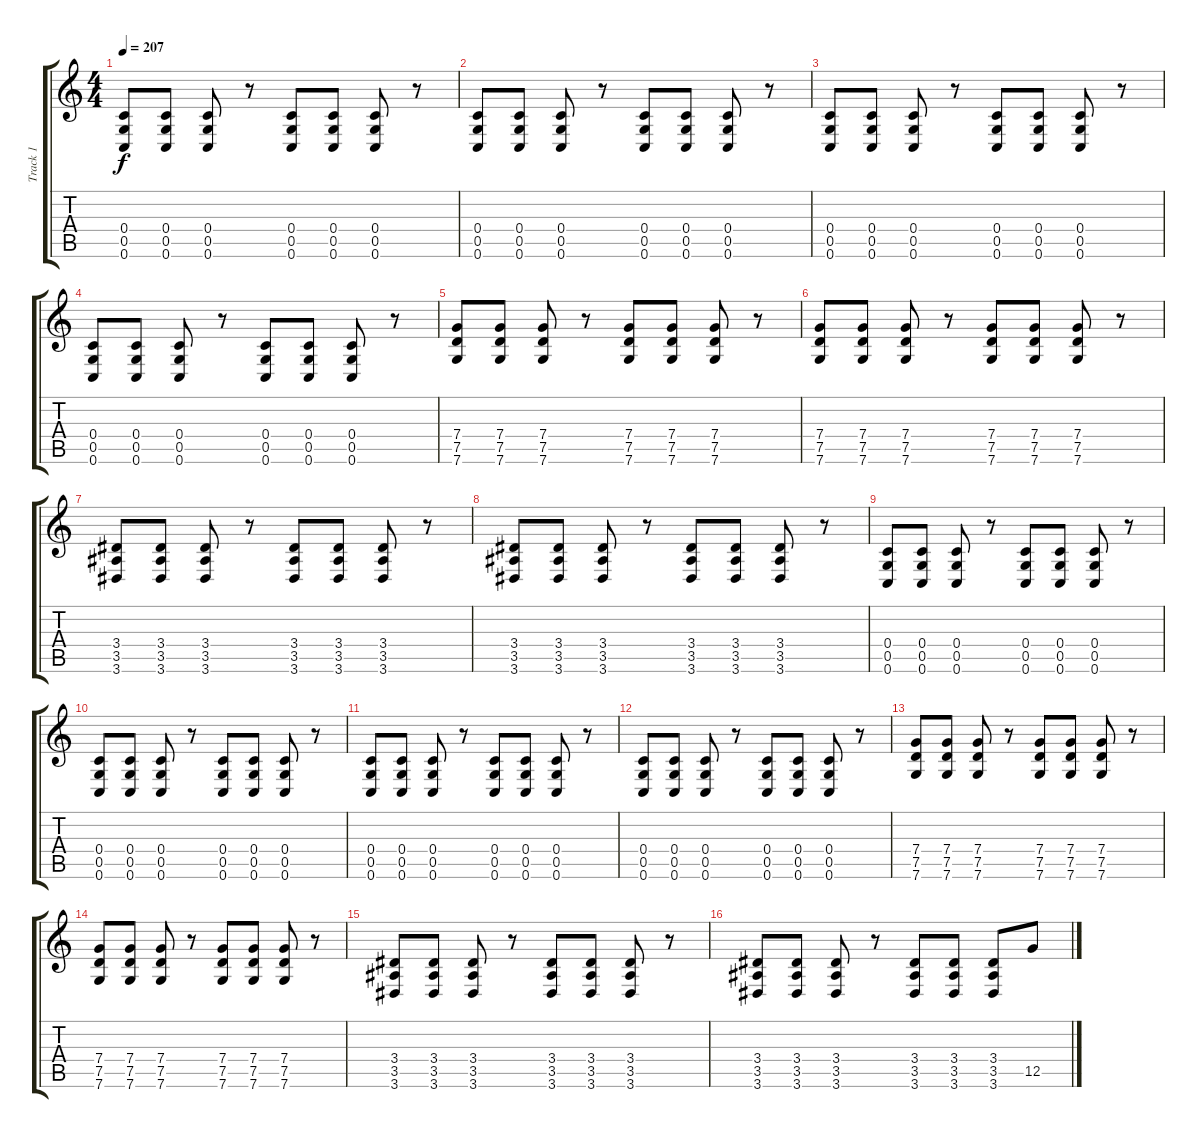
\track ("Track 1" "Track 1") {instrument distortionguitar}
\staff {score tabs}
\tuning (D4 A3 F3 C3 G2 C2) {hide}
\ts (4 4)
\tempo 207
\clef g2
\ks c
(0.4 0.5 0.6).8{dy f} (0.4 0.5 0.6).8 (0.4 0.5 0.6).8 r.8 (0.4 0.5 0.6).8 (0.4 0.5 0.6).8 (0.4 0.5 0.6).8 r.8 |
(0.4 0.5 0.6).8 (0.4 0.5 0.6).8 (0.4 0.5 0.6).8 r.8 (0.4 0.5 0.6).8 (0.4 0.5 0.6).8 (0.4 0.5 0.6).8 r.8 |
(0.4 0.5 0.6).8 (0.4 0.5 0.6).8 (0.4 0.5 0.6).8 r.8 (0.4 0.5 0.6).8 (0.4 0.5 0.6).8 (0.4 0.5 0.6).8 r.8 |
(0.4 0.5 0.6).8 (0.4 0.5 0.6).8 (0.4 0.5 0.6).8 r.8 (0.4 0.5 0.6).8 (0.4 0.5 0.6).8 (0.4 0.5 0.6).8 r.8 |
(7.4 7.5 7.6).8 (7.4 7.5 7.6).8 (7.4 7.5 7.6).8 r.8 (7.4 7.5 7.6).8 (7.4 7.5 7.6).8 (7.4 7.5 7.6).8 r.8 |
(7.4 7.5 7.6).8 (7.4 7.5 7.6).8 (7.4 7.5 7.6).8 r.8 (7.4 7.5 7.6).8 (7.4 7.5 7.6).8 (7.4 7.5 7.6).8 r.8 |
(3.4 3.5 3.6).8 (3.4 3.5 3.6).8 (3.4 3.5 3.6).8 r.8 (3.4 3.5 3.6).8 (3.4 3.5 3.6).8 (3.4 3.5 3.6).8 r.8 |
(3.4 3.5 3.6).8 (3.4 3.5 3.6).8 (3.4 3.5 3.6).8 r.8 (3.4 3.5 3.6).8 (3.4 3.5 3.6).8 (3.4 3.5 3.6).8 r.8 |
(0.4 0.5 0.6).8 (0.4 0.5 0.6).8 (0.4 0.5 0.6).8 r.8 (0.4 0.5 0.6).8 (0.4 0.5 0.6).8 (0.4 0.5 0.6).8 r.8 |
(0.4 0.5 0.6).8 (0.4 0.5 0.6).8 (0.4 0.5 0.6).8 r.8 (0.4 0.5 0.6).8 (0.4 0.5 0.6).8 (0.4 0.5 0.6).8 r.8 |
(0.4 0.5 0.6).8 (0.4 0.5 0.6).8 (0.4 0.5 0.6).8 r.8 (0.4 0.5 0.6).8 (0.4 0.5 0.6).8 (0.4 0.5 0.6).8 r.8 |
(0.4 0.5 0.6).8 (0.4 0.5 0.6).8 (0.4 0.5 0.6).8 r.8 (0.4 0.5 0.6).8 (0.4 0.5 0.6).8 (0.4 0.5 0.6).8 r.8 |
(7.4 7.5 7.6).8 (7.4 7.5 7.6).8 (7.4 7.5 7.6).8 r.8 (7.4 7.5 7.6).8 (7.4 7.5 7.6).8 (7.4 7.5 7.6).8 r.8 |
(7.4 7.5 7.6).8 (7.4 7.5 7.6).8 (7.4 7.5 7.6).8 r.8 (7.4 7.5 7.6).8 (7.4 7.5 7.6).8 (7.4 7.5 7.6).8 r.8 |
(3.4 3.5 3.6).8 (3.4 3.5 3.6).8 (3.4 3.5 3.6).8 r.8 (3.4 3.5 3.6).8 (3.4 3.5 3.6).8 (3.4 3.5 3.6).8 r.8 |
(3.4 3.5 3.6).8 (3.4 3.5 3.6).8 (3.4 3.5 3.6).8 r.8 (3.4 3.5 3.6).8 (3.4 3.5 3.6).8 (3.4 3.5 3.6).8 12.5.8
